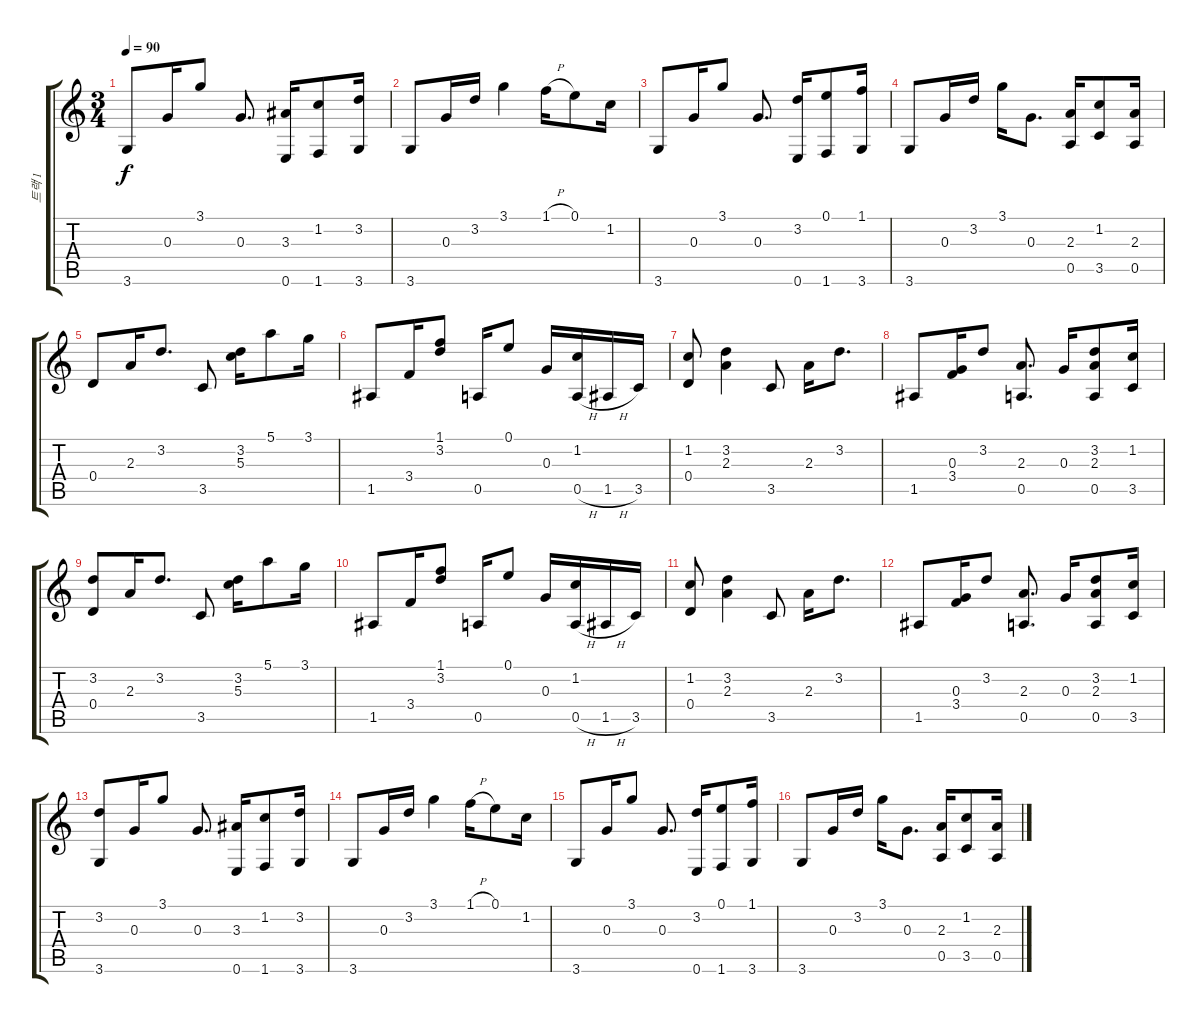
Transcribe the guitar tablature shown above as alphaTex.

\track ("트랙 1" "트랙 1") {instrument acousticguitarsteel}
\staff {score tabs}
\tuning (E4 B3 G3 D3 A2 E2) {hide}
\ts (3 4)
\tempo 90
\clef g2
\ks c
3.6.8{dy f} 0.3.16 3.1.8 0.3.8{d} (3.3 0.6).16 (1.2 1.6).8 (3.2 3.6).16 |
3.6.8 0.3.16 3.2.16 3.1.4 1.1{h}.16 0.1.8 1.2.16 |
3.6.8 0.3.16 3.1.8 0.3.8{d} (3.2 0.6).16 (0.1 1.6).8 (1.1 3.6).16 |
3.6.8 0.3.16 3.2.16 3.1.16 0.3.8{d} (2.3 0.5).16 (1.2 3.5).8 (2.3 0.5).16 |
0.4.8 2.3.16 3.2.8{d} 3.5.8 (3.2 5.3).16 5.1.8 3.1.16 |
1.5.8 3.4.16 (1.1 3.2).8 0.5.16 0.1.8 0.3.16 (1.2 0.5{h}).16 1.5{h}.16 3.5.16 |
(1.2 0.4).8 (3.2 2.3).4 3.5.8 2.3.16 3.2.8{d} |
1.5.8 (0.3 3.4).16 3.2.8 (2.3 0.5).8{d} 0.3.16 (3.2 2.3 0.5).8 (1.2 3.5).16 |
(3.2 0.4).8 2.3.16 3.2.8{d} 3.5.8 (3.2 5.3).16 5.1.8 3.1.16 |
1.5.8 3.4.16 (1.1 3.2).8 0.5.16 0.1.8 0.3.16 (1.2 0.5{h}).16 1.5{h}.16 3.5.16 |
(1.2 0.4).8 (3.2 2.3).4 3.5.8 2.3.16 3.2.8{d} |
1.5.8 (0.3 3.4).16 3.2.8 (2.3 0.5).8{d} 0.3.16 (3.2 2.3 0.5).8 (1.2 3.5).16 |
(3.2 3.6).8 0.3.16 3.1.8 0.3.8{d} (3.3 0.6).16 (1.2 1.6).8 (3.2 3.6).16 |
3.6.8 0.3.16 3.2.16 3.1.4 1.1{h}.16 0.1.8 1.2.16 |
3.6.8 0.3.16 3.1.8 0.3.8{d} (3.2 0.6).16 (0.1 1.6).8 (1.1 3.6).16 |
3.6.8 0.3.16 3.2.16 3.1.16 0.3.8{d} (2.3 0.5).16 (1.2 3.5).8 (2.3 0.5).16
